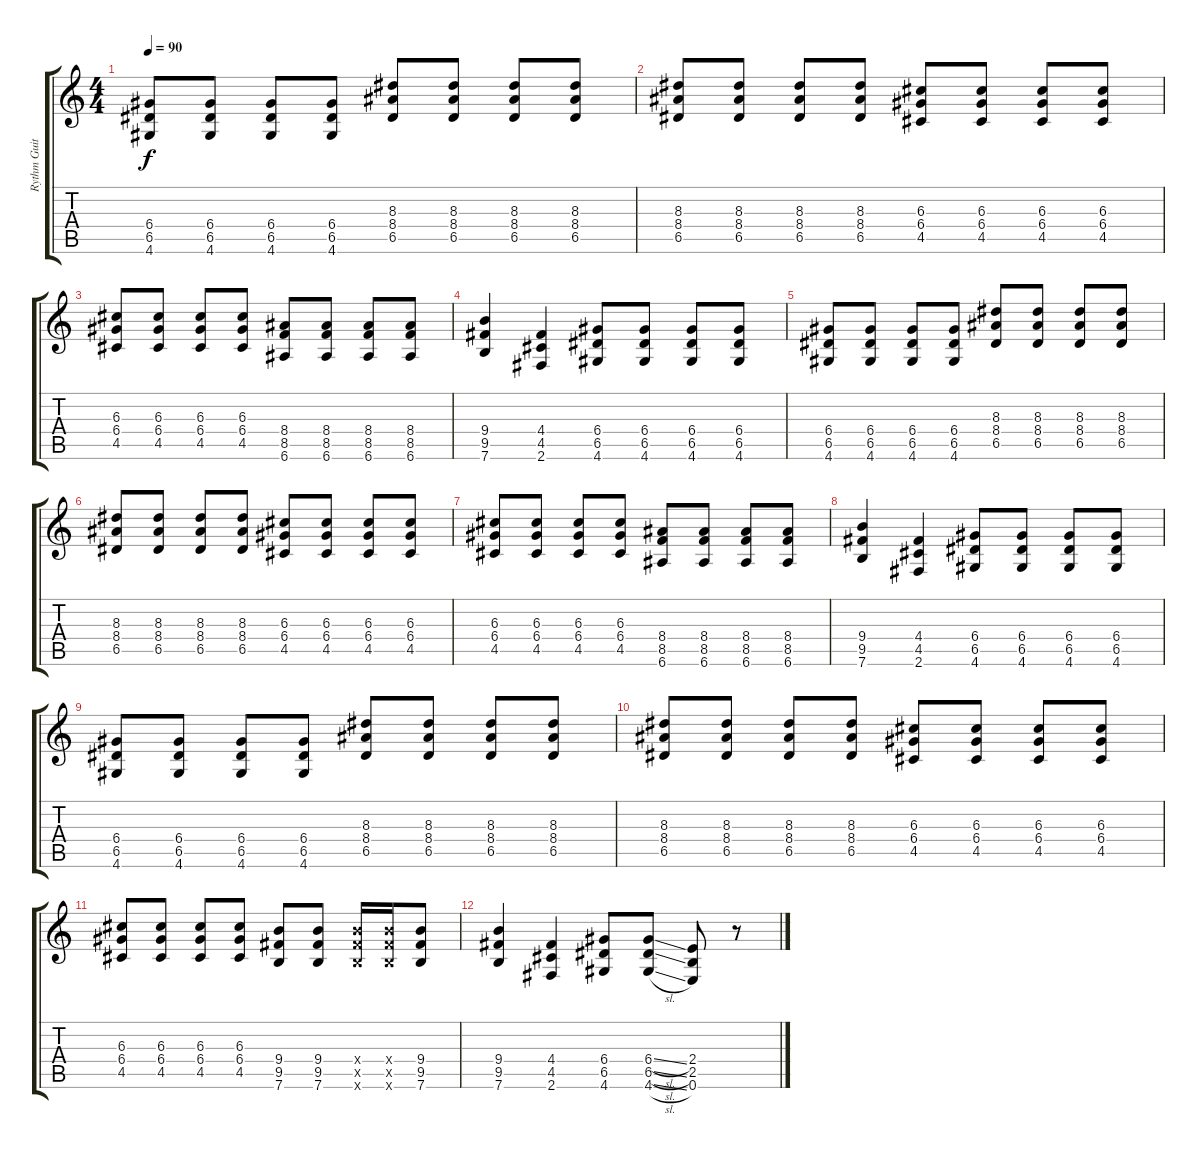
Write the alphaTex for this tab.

\track ("Rythm Guitar" "Rythm Guit") {instrument distortionguitar}
\staff {score tabs}
\tuning (E4 B3 G3 D3 A2 E2) {hide}
\ts (4 4)
\tempo 90
\clef g2
\ks c
(6.4 6.5 4.6).8{dy f} (6.4 6.5 4.6).8 (6.4 6.5 4.6).8 (6.4 6.5 4.6).8 (8.3 8.4 6.5).8 (8.3 8.4 6.5).8 (8.3 8.4 6.5).8 (8.3 8.4 6.5).8 |
(8.3 8.4 6.5).8 (8.3 8.4 6.5).8 (8.3 8.4 6.5).8 (8.3 8.4 6.5).8 (6.3 6.4 4.5).8 (6.3 6.4 4.5).8 (6.3 6.4 4.5).8 (6.3 6.4 4.5).8 |
(6.3 6.4 4.5).8 (6.3 6.4 4.5).8 (6.3 6.4 4.5).8 (6.3 6.4 4.5).8 (8.4 8.5 6.6).8 (8.4 8.5 6.6).8 (8.4 8.5 6.6).8 (8.4 8.5 6.6).8 |
(9.4 9.5 7.6).4 (4.4 4.5 2.6).4 (6.4 6.5 4.6).8 (6.4 6.5 4.6).8 (6.4 6.5 4.6).8 (6.4 6.5 4.6).8 |
(6.4 6.5 4.6).8 (6.4 6.5 4.6).8 (6.4 6.5 4.6).8 (6.4 6.5 4.6).8 (8.3 8.4 6.5).8 (8.3 8.4 6.5).8 (8.3 8.4 6.5).8 (8.3 8.4 6.5).8 |
(8.3 8.4 6.5).8 (8.3 8.4 6.5).8 (8.3 8.4 6.5).8 (8.3 8.4 6.5).8 (6.3 6.4 4.5).8 (6.3 6.4 4.5).8 (6.3 6.4 4.5).8 (6.3 6.4 4.5).8 |
(6.3 6.4 4.5).8 (6.3 6.4 4.5).8 (6.3 6.4 4.5).8 (6.3 6.4 4.5).8 (8.4 8.5 6.6).8 (8.4 8.5 6.6).8 (8.4 8.5 6.6).8 (8.4 8.5 6.6).8 |
(9.4 9.5 7.6).4 (4.4 4.5 2.6).4 (6.4 6.5 4.6).8 (6.4 6.5 4.6).8 (6.4 6.5 4.6).8 (6.4 6.5 4.6).8 |
(6.4 6.5 4.6).8 (6.4 6.5 4.6).8 (6.4 6.5 4.6).8 (6.4 6.5 4.6).8 (8.3 8.4 6.5).8 (8.3 8.4 6.5).8 (8.3 8.4 6.5).8 (8.3 8.4 6.5).8 |
(8.3 8.4 6.5).8 (8.3 8.4 6.5).8 (8.3 8.4 6.5).8 (8.3 8.4 6.5).8 (6.3 6.4 4.5).8 (6.3 6.4 4.5).8 (6.3 6.4 4.5).8 (6.3 6.4 4.5).8 |
(6.3 6.4 4.5).8 (6.3 6.4 4.5).8 (6.3 6.4 4.5).8 (6.3 6.4 4.5).8 (9.4 9.5 7.6).8 (9.4 9.5 7.6).8 (9.4{x} 9.5{x} 7.6{x}).16 (9.4{x} 9.5{x} 7.6{x}).16 (9.4 9.5 7.6).8 |
(9.4 9.5 7.6).4 (4.4 4.5 2.6).4 (6.4 6.5 4.6).8 (6.4{sl} 6.5{sl} 4.6{sl}).8 (2.4 2.5 0.6).8 r.8
